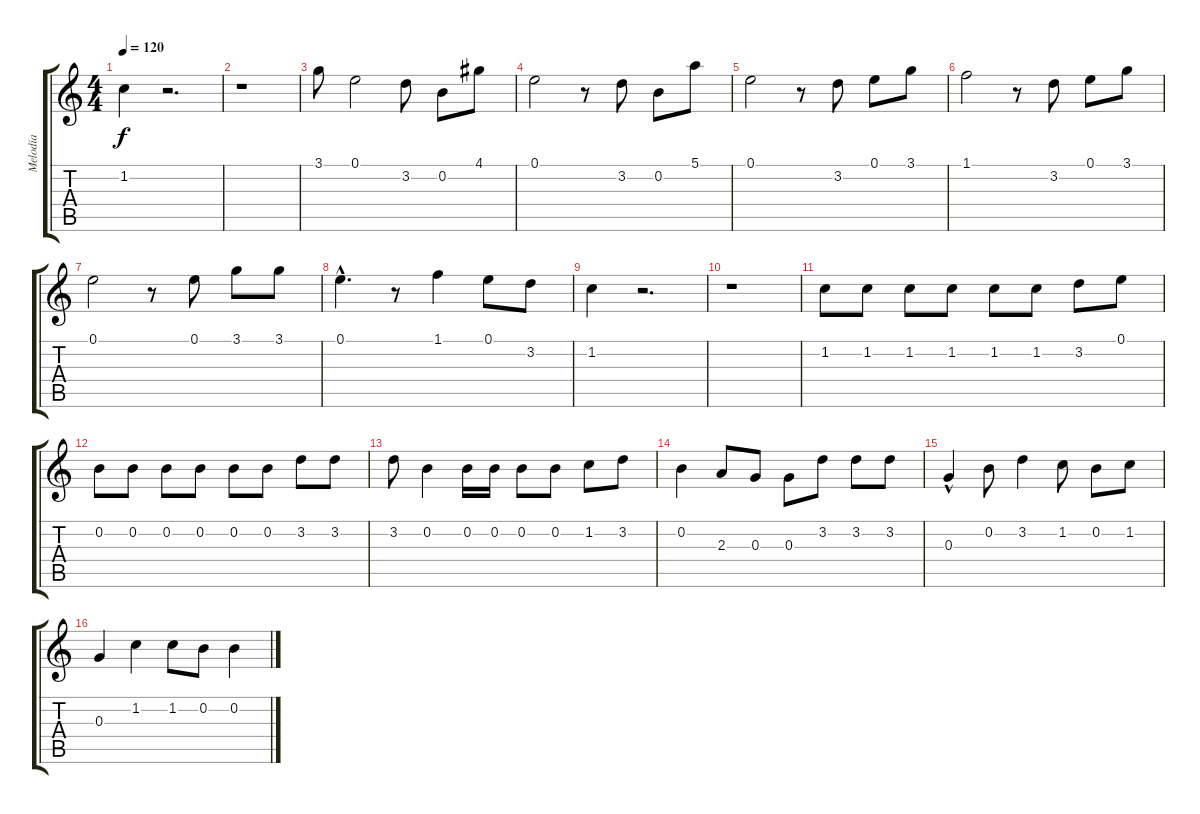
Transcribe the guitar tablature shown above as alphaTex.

\track ("Melodia" "Melodia") {instrument acousticguitarnylon}
\staff {score tabs}
\tuning (E4 B3 G3 D3 A2 E2) {hide}
\ts (4 4)
\tempo 120
\clef g2
\ks c
1.2.4{dy f} r.2{d} |
r.1 |
3.1.8 0.1.2 3.2.8 0.2.8 4.1.8 |
0.1.2 r.8 3.2.8 0.2.8 5.1.8 |
0.1.2 r.8 3.2.8 0.1.8 3.1.8 |
1.1.2 r.8 3.2.8 0.1.8 3.1.8 |
0.1.2 r.8 0.1.8 3.1.8 3.1.8 |
0.1{hac}.4{d} r.8 1.1.4 0.1.8 3.2.8 |
1.2.4 r.2{d} |
r.1 |
1.2.8 1.2.8 1.2.8 1.2.8 1.2.8 1.2.8 3.2.8 0.1.8 |
0.2.8 0.2.8 0.2.8 0.2.8 0.2.8 0.2.8 3.2.8 3.2.8 |
3.2.8 0.2.4 0.2.16 0.2.16 0.2.8 0.2.8 1.2.8 3.2.8 |
0.2.4 2.3.8 0.3.8 0.3.8 3.2.8 3.2.8 3.2.8 |
0.3{hac}.4 0.2.8 3.2.4 1.2.8 0.2.8 1.2.8 |
0.3.4 1.2.4 1.2.8 0.2.8 0.2.4
